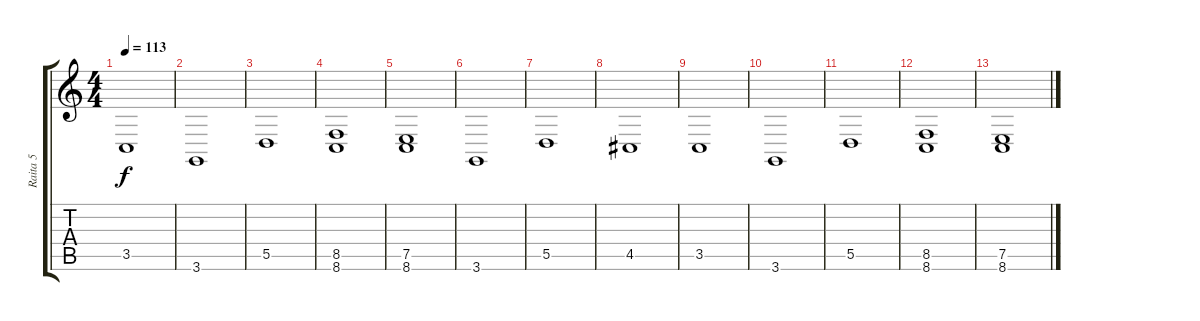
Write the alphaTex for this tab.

\track ("Raita 5" "Raita 5") {instrument glockenspiel}
\staff {score tabs}
\tuning (E4 B3 G3 D3 A2 E2) {hide}
\ts (4 4)
\tempo 113
\clef g2
\ks c
3.5.1{dy f} |
3.6.1 |
5.5.1 |
(8.5 8.6).1 |
(7.5 8.6).1 |
3.6.1 |
5.5.1 |
4.5.1 |
3.5.1 |
3.6.1 |
5.5.1 |
(8.5 8.6).1 |
(7.5 8.6).1
